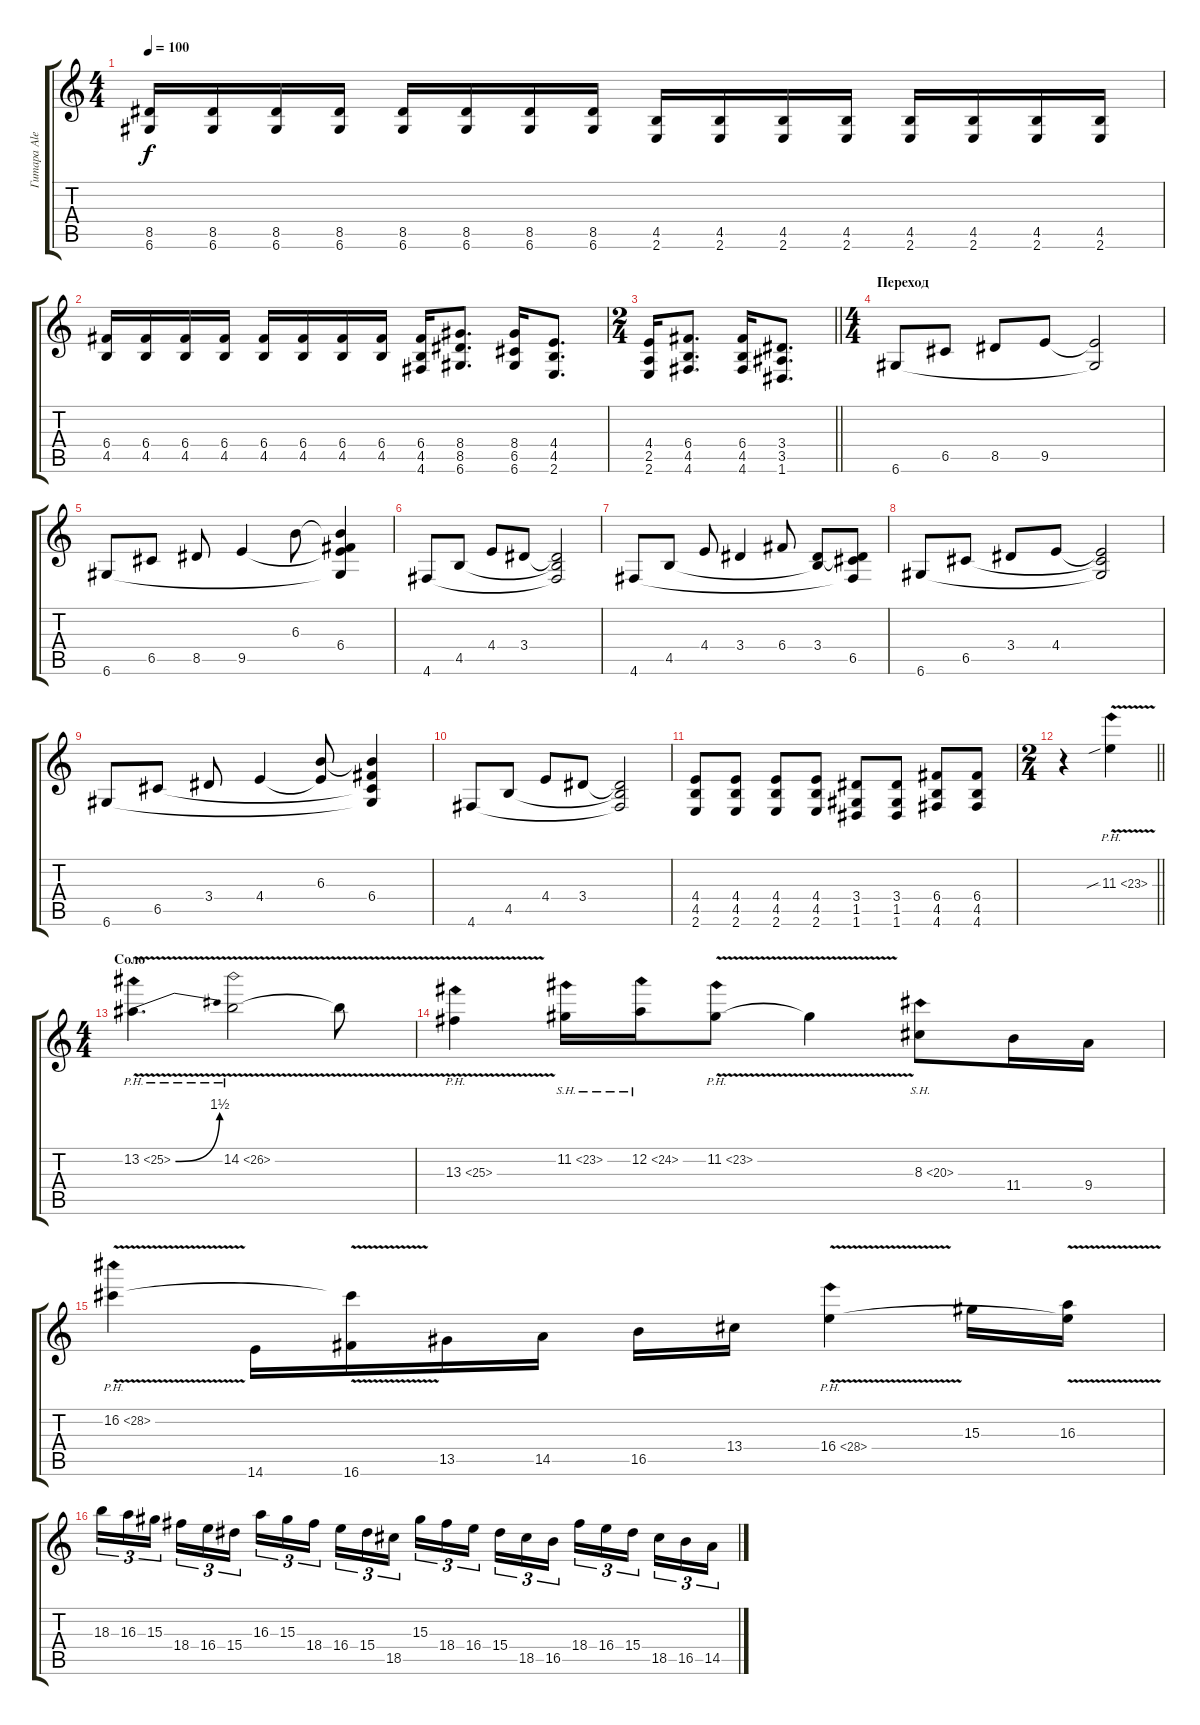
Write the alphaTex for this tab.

\track ("Гитара Alex" "Гитара Ale") {instrument distortionguitar}
\staff {score tabs}
\tuning (D4 A3 F3 C3 G2 D2) {hide}
\ts (4 4)
\tempo 100
\clef g2
\ks c
(8.5 6.6).16{dy f} (8.5 6.6).16 (8.5 6.6).16 (8.5 6.6).16 (8.5 6.6).16 (8.5 6.6).16 (8.5 6.6).16 (8.5 6.6).16 (4.5 2.6).16 (4.5 2.6).16 (4.5 2.6).16 (4.5 2.6).16 (4.5 2.6).16 (4.5 2.6).16 (4.5 2.6).16 (4.5 2.6).16 |
(6.4 4.5).16 (6.4 4.5).16 (6.4 4.5).16 (6.4 4.5).16 (6.4 4.5).16 (6.4 4.5).16 (6.4 4.5).16 (6.4 4.5).16 (6.4 4.5 4.6).16 (8.4 8.5 6.6).8{d} (8.4 6.5 6.6).16 (4.4 4.5 2.6).8{d} |
\ts (2 4)
\barLineRight lightlight
(4.4 2.5 2.6).16 (6.4 4.5 4.6).8{d} (6.4 4.5 4.6).16 (3.4 3.5 1.6).8{d} |
\ts (4 4)
\section ("" "Переход")
6.6.8{instrument acousticguitarsteel} 6.5.8 8.5.8 9.5.8 (9.5{t} 6.6{t}).2 |
6.6.8 6.5.8 8.5.8 9.5.4 6.3.8 (6.3{t} 6.4 9.5{t} 6.6{t}).4 |
4.6.8 4.5.8 4.4.8 3.4.8 (3.4{t} 4.5{t} 4.6{t}).2 |
4.6.8 4.5.8 4.4.8 3.4.4 6.4.8 (3.4 4.5{t}).8 (3.4{t} 6.5 4.6{t}).8 |
6.6.8 6.5.8 3.4.8 4.4.8 (4.4{t} 6.5{t} 6.6{t}).2 |
6.6.8 6.5.8 3.4.8 4.4.4 (6.3 4.4{t}).8 (6.3{t} 6.4 6.5{t} 6.6{t}).4 |
4.6.8 4.5.8 4.4.8 3.4.8 (3.4{t} 4.5{t} 4.6{t}).2 |
(4.4 4.5 2.6).8{instrument distortionguitar} (4.4 4.5 2.6).8 (4.4 4.5 2.6).8 (4.4 4.5 2.6).8 (3.4 1.5 1.6).8 (3.4 1.5 1.6).8 (6.4 4.5 4.6).8 (6.4 4.5 4.6).8 |
\ts (2 4)
\barLineRight lightlight
r.4 11.3{ph 12 v sib}.4 |
\ts (4 4)
\section ("" "Соло")
13.2{be (bend 0 0 60 6) ph 12 v}.4{d} 14.2{ph 12 v}.2 14.2{t}.8 |
13.3{ph 12 v}.4 11.2{sh 12}.16 12.2{sh 12}.16 11.2{ph 12 v}.8 11.2{t}.4 8.3{sh 12}.8 11.4.16 9.4.16 |
16.2{ph 12 v}.4 14.6.16 (16.2{t} 16.6).16 13.5.16 14.5.16 16.5.16 13.4.16 16.4{ph 12 v}.4 15.3.16 (16.3 16.4{t}).16 |
18.3.16{tu (3 2)} 16.3.16{tu (3 2)} 15.3.16{tu (3 2) beam splitsecondary} 18.4.16{tu (3 2)} 16.4.16{tu (3 2)} 15.4.16{tu (3 2)} 16.3.16{tu (3 2)} 15.3.16{tu (3 2)} 18.4.16{tu (3 2) beam splitsecondary} 16.4.16{tu (3 2)} 15.4.16{tu (3 2)} 18.5.16{tu (3 2)} 15.3.16{tu (3 2)} 18.4.16{tu (3 2)} 16.4.16{tu (3 2) beam splitsecondary} 15.4.16{tu (3 2)} 18.5.16{tu (3 2)} 16.5.16{tu (3 2)} 18.4.16{tu (3 2)} 16.4.16{tu (3 2)} 15.4.16{tu (3 2) beam splitsecondary} 18.5.16{tu (3 2)} 16.5.16{tu (3 2)} 14.5.16{tu (3 2)}
